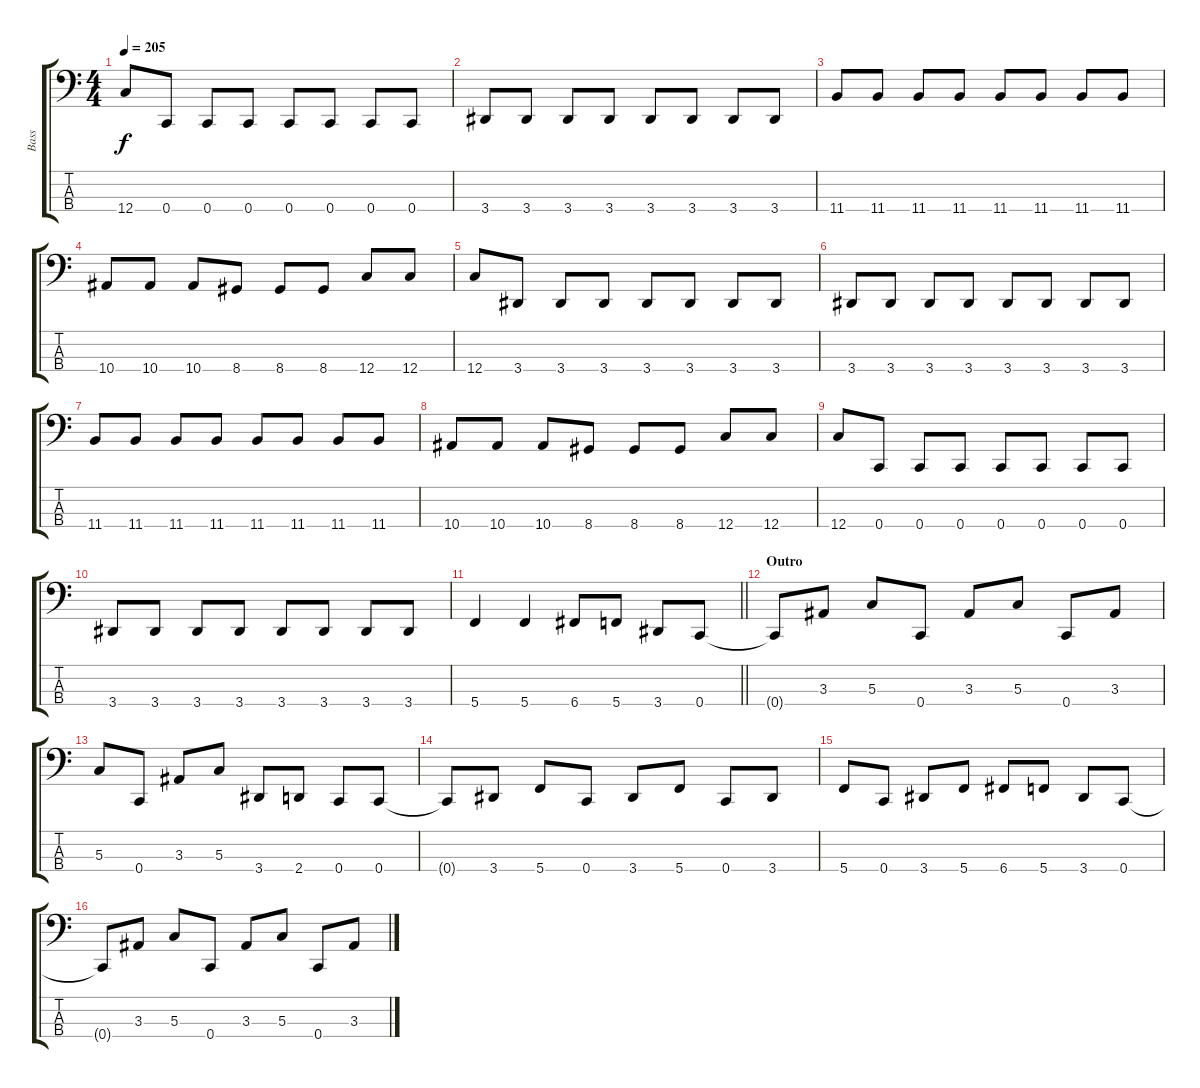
\track ("Bass" "Bass") {instrument slapbass2}
\staff {score tabs}
\tuning (F2 C2 G1 C1) {hide}
\ts (4 4)
\tempo 205
\clef f4
\ks c
12.4.8{dy f} 0.4.8 0.4.8 0.4.8 0.4.8 0.4.8 0.4.8 0.4.8 |
3.4.8 3.4.8 3.4.8 3.4.8 3.4.8 3.4.8 3.4.8 3.4.8 |
11.4.8 11.4.8 11.4.8 11.4.8 11.4.8 11.4.8 11.4.8 11.4.8 |
10.4.8 10.4.8 10.4.8 8.4.8 8.4.8 8.4.8 12.4.8 12.4.8 |
12.4.8 3.4.8 3.4.8 3.4.8 3.4.8 3.4.8 3.4.8 3.4.8 |
3.4.8 3.4.8 3.4.8 3.4.8 3.4.8 3.4.8 3.4.8 3.4.8 |
11.4.8 11.4.8 11.4.8 11.4.8 11.4.8 11.4.8 11.4.8 11.4.8 |
10.4.8 10.4.8 10.4.8 8.4.8 8.4.8 8.4.8 12.4.8 12.4.8 |
12.4.8 0.4.8 0.4.8 0.4.8 0.4.8 0.4.8 0.4.8 0.4.8 |
3.4.8 3.4.8 3.4.8 3.4.8 3.4.8 3.4.8 3.4.8 3.4.8 |
\barLineRight lightlight
5.4.4 5.4.4 6.4.8 5.4.8 3.4.8 0.4.8 |
\section ("" "Outro")
0.4{t}.8 3.3.8 5.3.8 0.4.8 3.3.8 5.3.8 0.4.8 3.3.8 |
5.3.8 0.4.8 3.3.8 5.3.8 3.4.8 2.4.8 0.4.8 0.4.8 |
0.4{t}.8 3.4.8 5.4.8 0.4.8 3.4.8 5.4.8 0.4.8 3.4.8 |
5.4.8 0.4.8 3.4.8 5.4.8 6.4.8 5.4.8 3.4.8 0.4.8 |
0.4{t}.8 3.3.8 5.3.8 0.4.8 3.3.8 5.3.8 0.4.8 3.3.8
